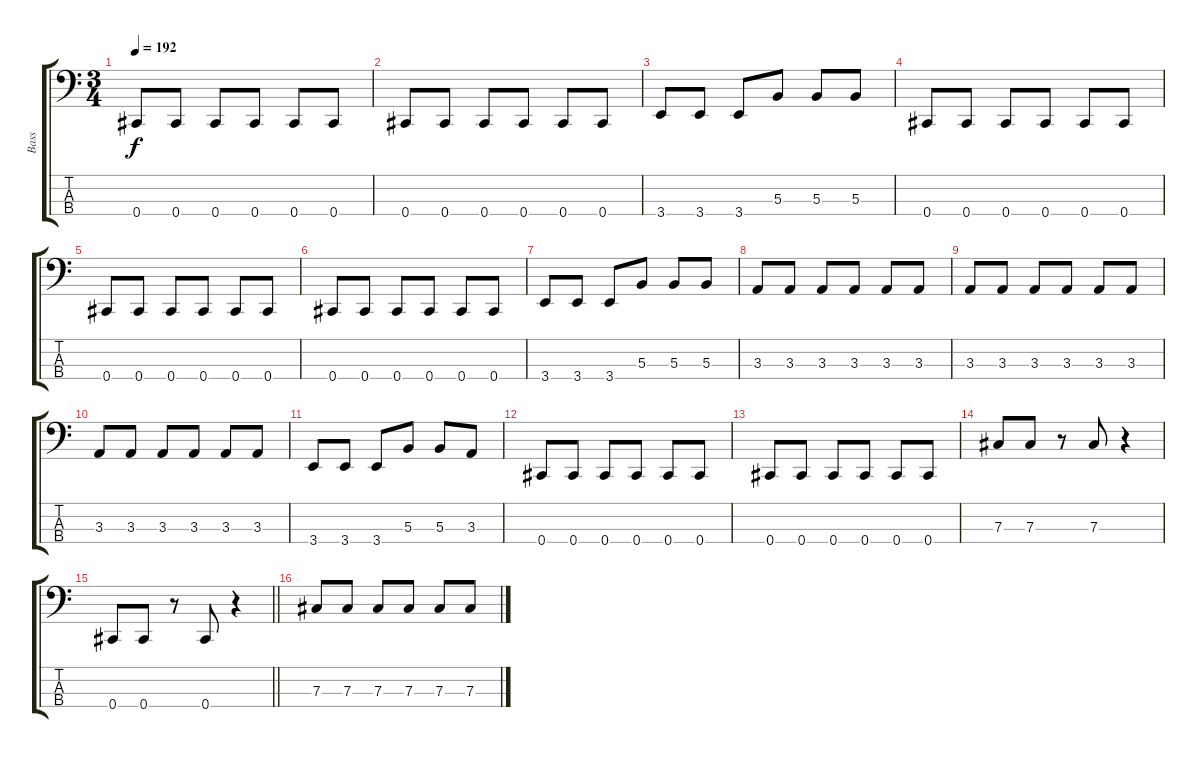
\track ("Bass" "Bass") {instrument electricbasspick}
\staff {score tabs}
\tuning (E2 B1 Gb1 Db1) {hide}
\ts (3 4)
\tempo 192
\clef f4
\ks c
0.4.8{dy f} 0.4.8 0.4.8 0.4.8 0.4.8 0.4.8 |
0.4.8 0.4.8 0.4.8 0.4.8 0.4.8 0.4.8 |
3.4.8 3.4.8 3.4.8 5.3.8 5.3.8 5.3.8 |
0.4.8 0.4.8 0.4.8 0.4.8 0.4.8 0.4.8 |
0.4.8 0.4.8 0.4.8 0.4.8 0.4.8 0.4.8 |
0.4.8 0.4.8 0.4.8 0.4.8 0.4.8 0.4.8 |
3.4.8 3.4.8 3.4.8 5.3.8 5.3.8 5.3.8 |
3.3.8 3.3.8 3.3.8 3.3.8 3.3.8 3.3.8 |
3.3.8 3.3.8 3.3.8 3.3.8 3.3.8 3.3.8 |
3.3.8 3.3.8 3.3.8 3.3.8 3.3.8 3.3.8 |
3.4.8 3.4.8 3.4.8 5.3.8 5.3.8 3.3.8 |
0.4.8 0.4.8 0.4.8 0.4.8 0.4.8 0.4.8 |
0.4.8 0.4.8 0.4.8 0.4.8 0.4.8 0.4.8 |
7.3.8 7.3.8 r.8 7.3.8 r.4 |
\barLineRight lightlight
0.4.8 0.4.8 r.8 0.4.8 r.4 |
7.3.8 7.3.8 7.3.8 7.3.8 7.3.8 7.3.8
